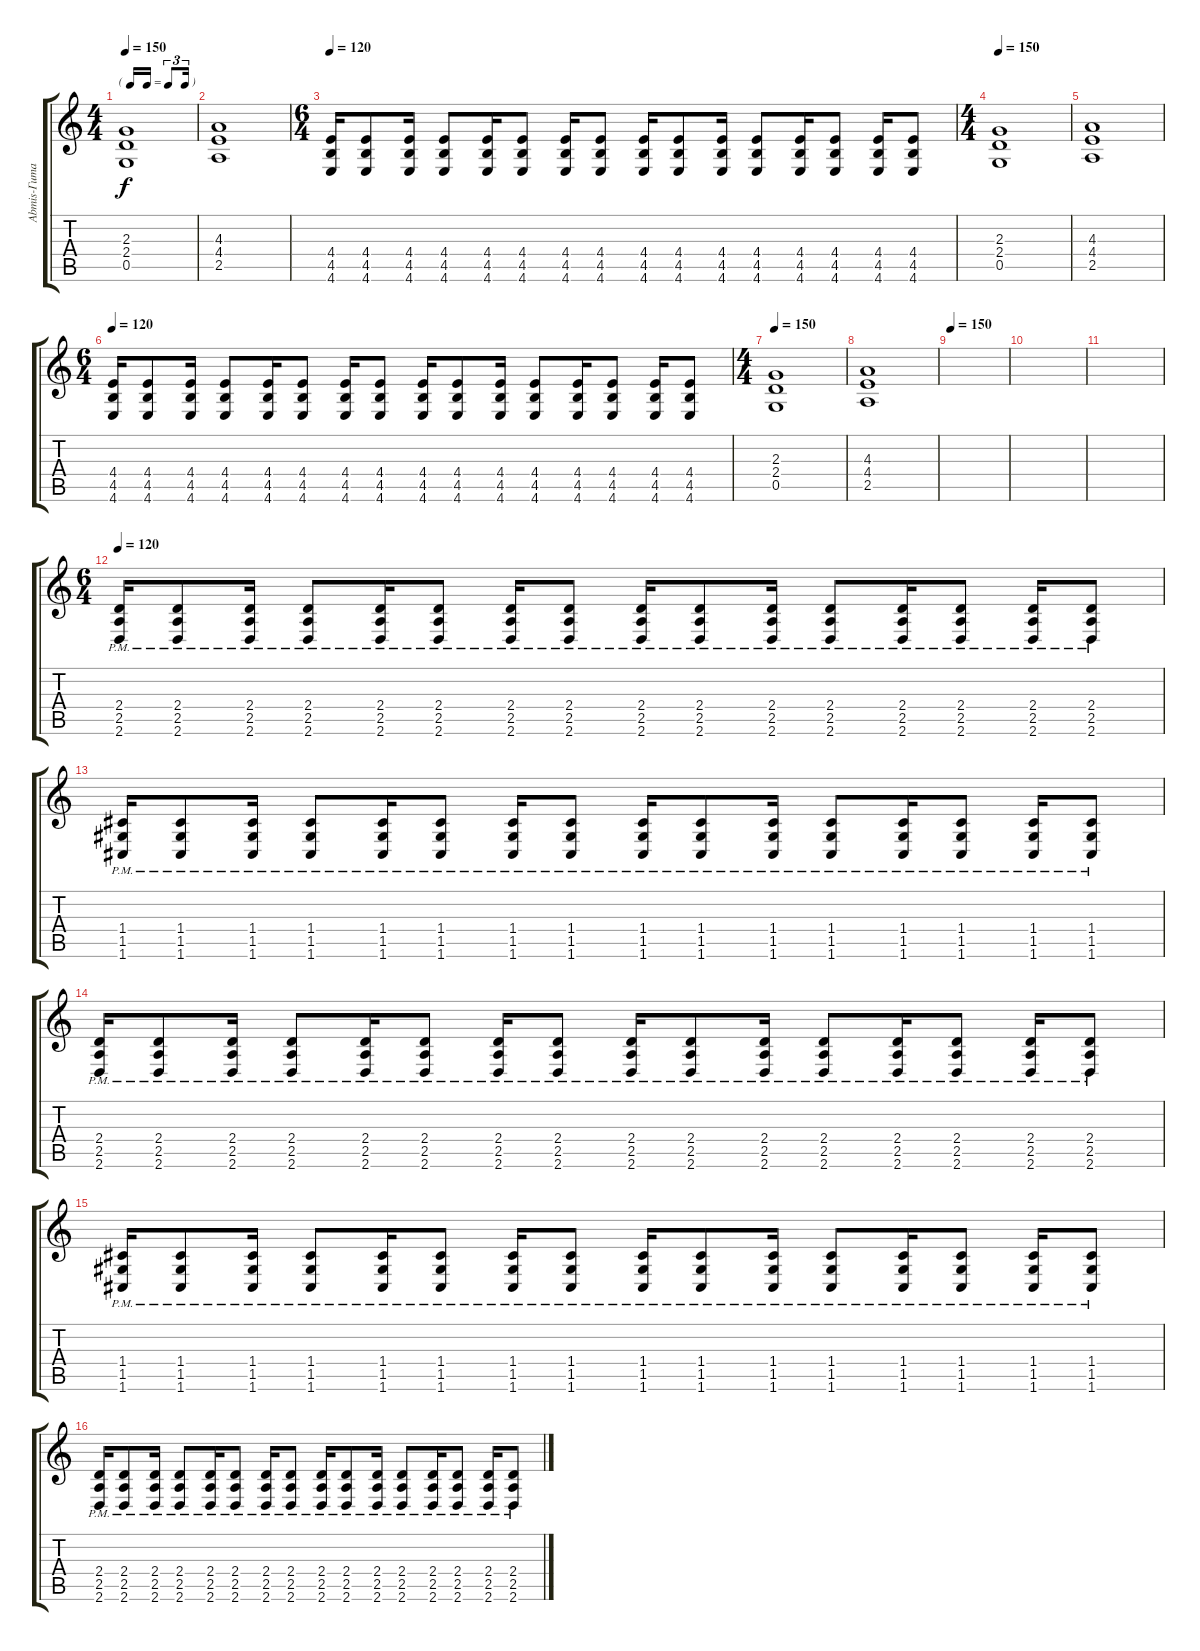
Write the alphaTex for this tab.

\track ("Abmis-Гитара 2" "Abmis-Гита") {instrument distortionguitar}
\staff {score tabs}
\tuning (D4 A3 F3 C3 G2 C2) {hide}
\ts (4 4)
\tf triplet16th
\tempo 150
\clef g2
\ks c
(2.3 2.4 0.5).1{dy f} |
(4.3 4.4 2.5).1 |
\ts (6 4)
\tempo 120
(4.4 4.5 4.6).16 (4.4 4.5 4.6).8 (4.4 4.5 4.6).16 (4.4 4.5 4.6).8 (4.4 4.5 4.6).16 (4.4 4.5 4.6).8 (4.4 4.5 4.6).16 (4.4 4.5 4.6).8 (4.4 4.5 4.6).16 (4.4 4.5 4.6).8 (4.4 4.5 4.6).16 (4.4 4.5 4.6).8 (4.4 4.5 4.6).16 (4.4 4.5 4.6).8 (4.4 4.5 4.6).16 (4.4 4.5 4.6).8 |
\ts (4 4)
\tempo 150
(2.3 2.4 0.5).1 |
(4.3 4.4 2.5).1 |
\ts (6 4)
\tempo 120
(4.4 4.5 4.6).16 (4.4 4.5 4.6).8 (4.4 4.5 4.6).16 (4.4 4.5 4.6).8 (4.4 4.5 4.6).16 (4.4 4.5 4.6).8 (4.4 4.5 4.6).16 (4.4 4.5 4.6).8 (4.4 4.5 4.6).16 (4.4 4.5 4.6).8 (4.4 4.5 4.6).16 (4.4 4.5 4.6).8 (4.4 4.5 4.6).16 (4.4 4.5 4.6).8 (4.4 4.5 4.6).16 (4.4 4.5 4.6).8 |
\ts (4 4)
\tempo 150
(2.3 2.4 0.5).1 |
(4.3 4.4 2.5).1 |
\tempo 150
|
|
|
\ts (6 4)
\tempo 120
(2.4{pm} 2.5{pm} 2.6{pm}).16 (2.4{pm} 2.5{pm} 2.6{pm}).8 (2.4{pm} 2.5{pm} 2.6{pm}).16 (2.4{pm} 2.5{pm} 2.6{pm}).8 (2.4{pm} 2.5{pm} 2.6{pm}).16 (2.4{pm} 2.5{pm} 2.6{pm}).8 (2.4{pm} 2.5{pm} 2.6{pm}).16 (2.4{pm} 2.5{pm} 2.6{pm}).8 (2.4{pm} 2.5{pm} 2.6{pm}).16 (2.4{pm} 2.5{pm} 2.6{pm}).8 (2.4{pm} 2.5{pm} 2.6{pm}).16 (2.4{pm} 2.5{pm} 2.6{pm}).8 (2.4{pm} 2.5{pm} 2.6{pm}).16 (2.4{pm} 2.5{pm} 2.6{pm}).8 (2.4{pm} 2.5{pm} 2.6{pm}).16 (2.4{pm} 2.5{pm} 2.6{pm}).8 |
(1.4{pm} 1.5{pm} 1.6{pm}).16 (1.4{pm} 1.5{pm} 1.6{pm}).8 (1.4{pm} 1.5{pm} 1.6{pm}).16 (1.4{pm} 1.5{pm} 1.6{pm}).8 (1.4{pm} 1.5{pm} 1.6{pm}).16 (1.4{pm} 1.5{pm} 1.6{pm}).8 (1.4{pm} 1.5{pm} 1.6{pm}).16 (1.4{pm} 1.5{pm} 1.6{pm}).8 (1.4{pm} 1.5{pm} 1.6{pm}).16 (1.4{pm} 1.5{pm} 1.6{pm}).8 (1.4{pm} 1.5{pm} 1.6{pm}).16 (1.4{pm} 1.5{pm} 1.6{pm}).8 (1.4{pm} 1.5{pm} 1.6{pm}).16 (1.4{pm} 1.5{pm} 1.6{pm}).8 (1.4{pm} 1.5{pm} 1.6{pm}).16 (1.4{pm} 1.5{pm} 1.6{pm}).8 |
(2.4{pm} 2.5{pm} 2.6{pm}).16 (2.4{pm} 2.5{pm} 2.6{pm}).8 (2.4{pm} 2.5{pm} 2.6{pm}).16 (2.4{pm} 2.5{pm} 2.6{pm}).8 (2.4{pm} 2.5{pm} 2.6{pm}).16 (2.4{pm} 2.5{pm} 2.6{pm}).8 (2.4{pm} 2.5{pm} 2.6{pm}).16 (2.4{pm} 2.5{pm} 2.6{pm}).8 (2.4{pm} 2.5{pm} 2.6{pm}).16 (2.4{pm} 2.5{pm} 2.6{pm}).8 (2.4{pm} 2.5{pm} 2.6{pm}).16 (2.4{pm} 2.5{pm} 2.6{pm}).8 (2.4{pm} 2.5{pm} 2.6{pm}).16 (2.4{pm} 2.5{pm} 2.6{pm}).8 (2.4{pm} 2.5{pm} 2.6{pm}).16 (2.4{pm} 2.5{pm} 2.6{pm}).8 |
(1.4{pm} 1.5{pm} 1.6{pm}).16 (1.4{pm} 1.5{pm} 1.6{pm}).8 (1.4{pm} 1.5{pm} 1.6{pm}).16 (1.4{pm} 1.5{pm} 1.6{pm}).8 (1.4{pm} 1.5{pm} 1.6{pm}).16 (1.4{pm} 1.5{pm} 1.6{pm}).8 (1.4{pm} 1.5{pm} 1.6{pm}).16 (1.4{pm} 1.5{pm} 1.6{pm}).8 (1.4{pm} 1.5{pm} 1.6{pm}).16 (1.4{pm} 1.5{pm} 1.6{pm}).8 (1.4{pm} 1.5{pm} 1.6{pm}).16 (1.4{pm} 1.5{pm} 1.6{pm}).8 (1.4{pm} 1.5{pm} 1.6{pm}).16 (1.4{pm} 1.5{pm} 1.6{pm}).8 (1.4{pm} 1.5{pm} 1.6{pm}).16 (1.4{pm} 1.5{pm} 1.6{pm}).8 |
(2.4{pm} 2.5{pm} 2.6{pm}).16 (2.4{pm} 2.5{pm} 2.6{pm}).8 (2.4{pm} 2.5{pm} 2.6{pm}).16 (2.4{pm} 2.5{pm} 2.6{pm}).8 (2.4{pm} 2.5{pm} 2.6{pm}).16 (2.4{pm} 2.5{pm} 2.6{pm}).8 (2.4{pm} 2.5{pm} 2.6{pm}).16 (2.4{pm} 2.5{pm} 2.6{pm}).8 (2.4{pm} 2.5{pm} 2.6{pm}).16 (2.4{pm} 2.5{pm} 2.6{pm}).8 (2.4{pm} 2.5{pm} 2.6{pm}).16 (2.4{pm} 2.5{pm} 2.6{pm}).8 (2.4{pm} 2.5{pm} 2.6{pm}).16 (2.4{pm} 2.5{pm} 2.6{pm}).8 (2.4{pm} 2.5{pm} 2.6{pm}).16 (2.4{pm} 2.5{pm} 2.6{pm}).8
